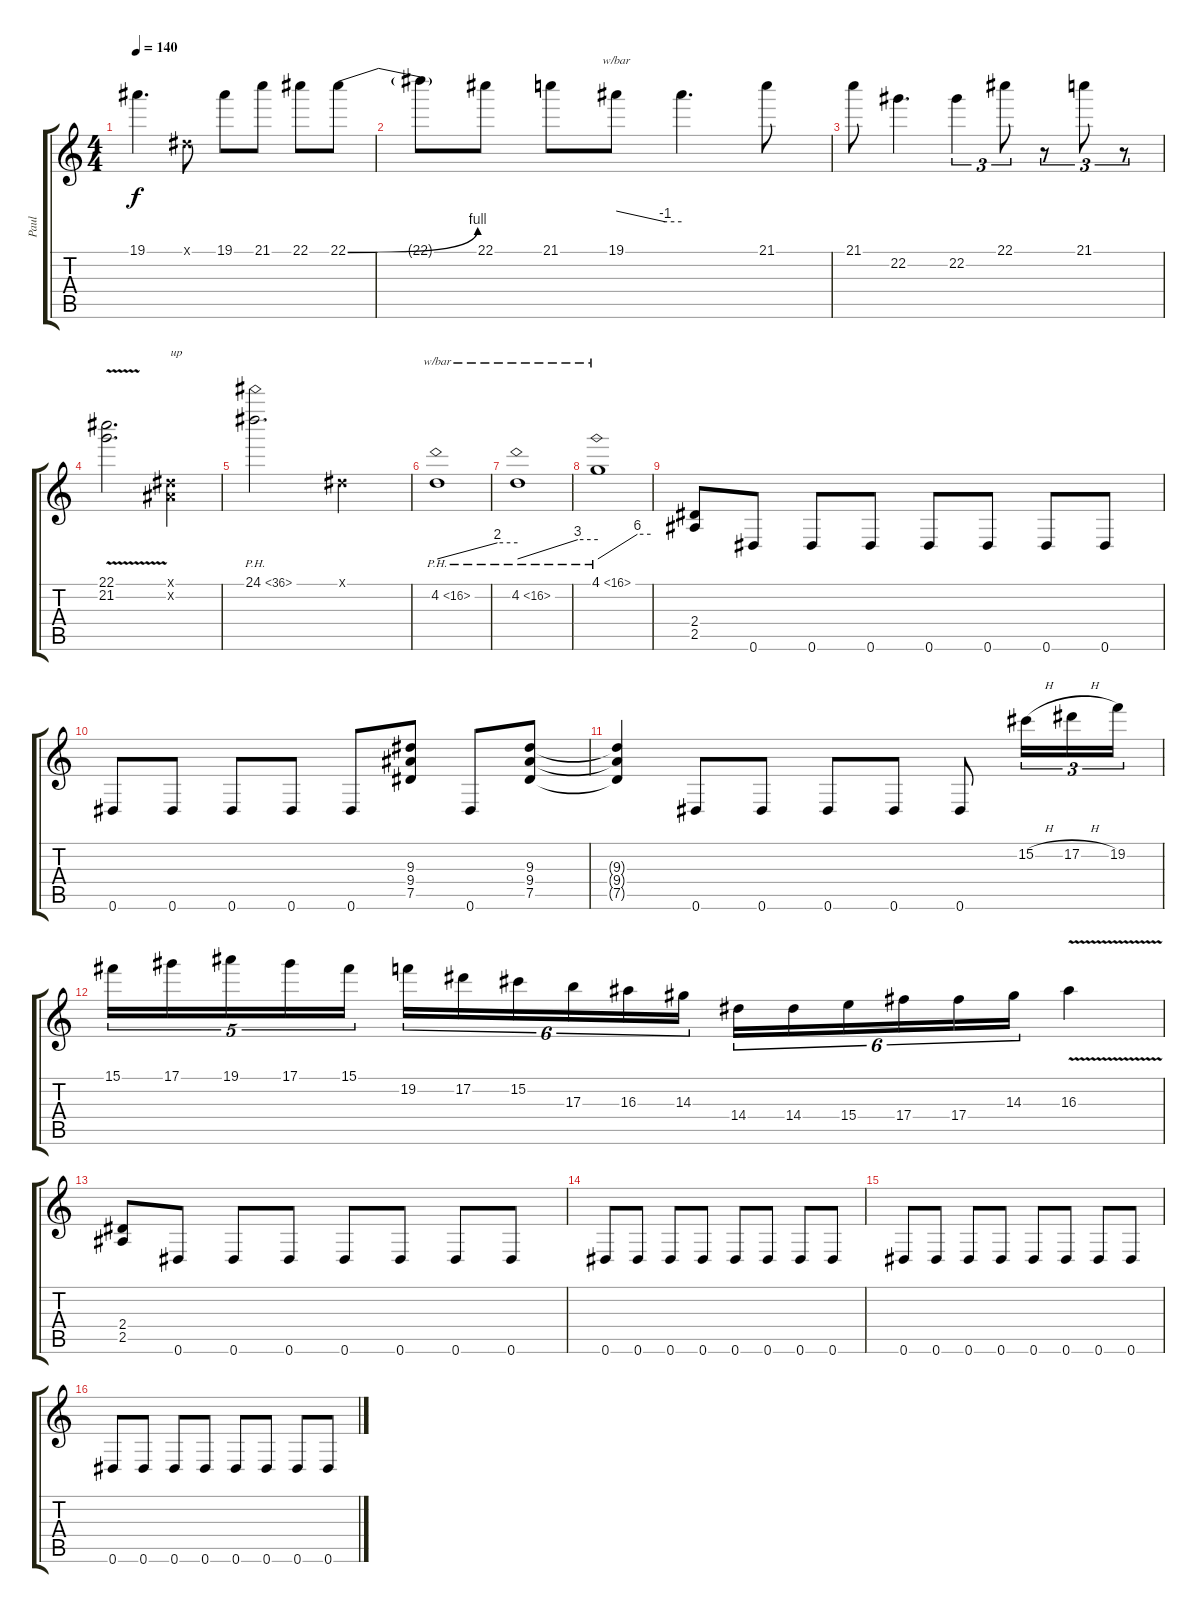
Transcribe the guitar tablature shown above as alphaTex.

\track ("Paul" "Paul") {instrument distortionguitar}
\staff {score tabs}
\tuning (Eb4 Bb3 Gb3 Db3 Ab2 Eb2) {hide}
\ts (4 4)
\tempo 140
\clef g2
\ks c
19.1.4{d dy f} 0.1{x}.8 19.1.8 21.1.8 22.1.8 22.1{be (bend 0 0 60 4)}.8 |
22.1{t}.8 22.1.8 21.1.8 19.1.8{tbe (custom default 0 0 45 -4 60 -4)} 19.1{t}.4{d} 21.1.8 |
21.1.8 22.2.4{d} 22.2.4{tu (3 2)} 22.1.8{tu (3 2)} r.8{tu (3 2)} 21.1.8{tu (3 2)} r.8{tu (3 2)} |
(22.1{v} 21.2{v}).2{d} (0.1{x} 0.2{x}).4{txt "up"} |
24.1{ph 12}.2{d} 0.1{x}.4 |
4.2{ph 12}.1{tbe (custom default 0 0 45 8 60 8)} |
4.2{ph 12}.1{tbe (custom default 0 0 45 12 60 12)} |
4.1{ph 12}.1{tbe (custom default 0 0 45 24 60 24)} |
(2.4 2.5).8 0.6.8 0.6.8 0.6.8 0.6.8 0.6.8 0.6.8 0.6.8 |
0.6.8 0.6.8 0.6.8 0.6.8 0.6.8 (9.3 9.4 7.5).8 0.6.8 (9.3 9.4 7.5).8 |
(9.3{t} 9.4{t} 7.5{t}).4 0.6.8 0.6.8 0.6.8 0.6.8 0.6.8 15.2{h}.16{tu (3 2)} 17.2{h}.16{tu (3 2)} 19.2.16{tu (3 2)} |
15.1.16{tu (5 4)} 17.1.16{tu (5 4)} 19.1.16{tu (5 4)} 17.1.16{tu (5 4)} 15.1.16{tu (5 4)} 19.2.16{tu (6 4)} 17.2.16{tu (6 4)} 15.2.16{tu (6 4)} 17.3.16{tu (6 4)} 16.3.16{tu (6 4)} 14.3.16{tu (6 4)} 14.4.16{tu (6 4)} 14.4.16{tu (6 4)} 15.4.16{tu (6 4)} 17.4.16{tu (6 4)} 17.4.16{tu (6 4)} 14.3.16{tu (6 4)} 16.3{v}.4 |
(2.4 2.5).8 0.6.8 0.6.8 0.6.8 0.6.8 0.6.8 0.6.8 0.6.8 |
0.6.8 0.6.8 0.6.8 0.6.8 0.6.8 0.6.8 0.6.8 0.6.8 |
0.6.8 0.6.8 0.6.8 0.6.8 0.6.8 0.6.8 0.6.8 0.6.8 |
0.6.8 0.6.8 0.6.8 0.6.8 0.6.8 0.6.8 0.6.8 0.6.8
